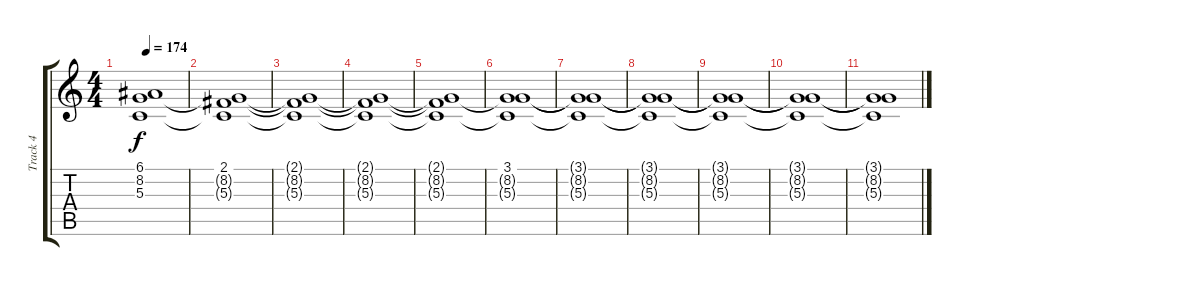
\track ("Track 4" "Track 4") {instrument synthvoice}
\staff {score tabs}
\tuning (E4 B3 G3 D3 A2 E2) {hide}
\ts (4 4)
\tempo 174
\clef g2
\ks c
(6.1{t} 8.2{t} 5.3{t}).1{dy f} |
(2.1 8.2{t} 5.3{t}).1 |
(2.1{t} 8.2{t} 5.3{t}).1 |
(2.1{t} 8.2{t} 5.3{t}).1 |
(2.1{t} 8.2{t} 5.3{t}).1 |
(3.1 8.2{t} 5.3{t}).1 |
(3.1{t} 8.2{t} 5.3{t}).1 |
(3.1{t} 8.2{t} 5.3{t}).1 |
(3.1{t} 8.2{t} 5.3{t}).1 |
(3.1{t} 8.2{t} 5.3{t}).1 |
(3.1{t} 8.2{t} 5.3{t}).1
